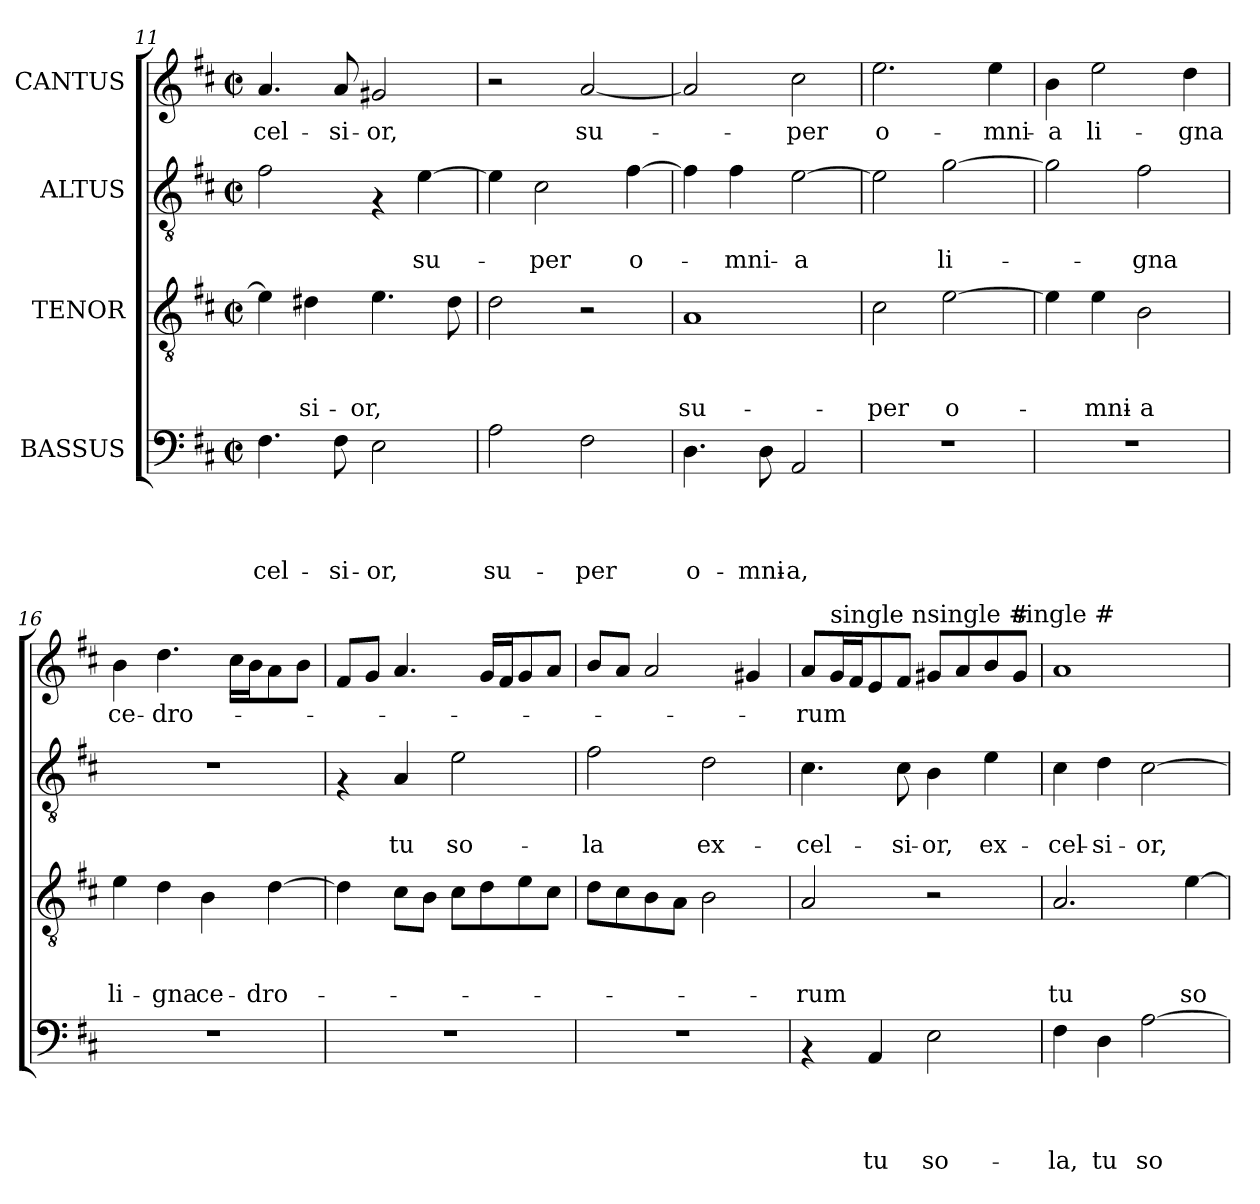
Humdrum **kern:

**kern	**text	**text	**text	**text	**kern	**text	**text	**text	**kern	**text	**text	**kern	**text
*part4	*part4	*part4	*part4	*part4	*part3	*part3	*part3	*part3	*part2	*part2	*part2	*part1	*part1
*staff4	*staff4	*staff4	*staff4	*staff4	*staff3	*staff3	*staff3	*staff3	*staff2	*staff2	*staff2	*staff1	*staff1
*I"BASSUS	*	*	*	*	*I"TENOR	*	*	*	*I"ALTUS	*	*	*I"CANTUS	*
*clefF4	*	*	*	*	*clefGv2	*	*	*	*clefGv2	*	*	*clefG2	*
*k[f#c#]	*	*	*	*	*k[f#c#]	*	*	*	*k[f#c#]	*	*	*k[f#c#]	*
*D:	*	*	*	*	*D:	*	*	*	*D:	*	*	*D:	*
*M2/2	*	*	*	*	*M2/2	*	*	*	*M2/2	*	*	*M2/2	*
*met(c|)	*	*	*	*	*met(c|)	*	*	*	*met(c|)	*	*	*met(c|)	*
=11	=11	=11	=11	=11	=11	=11	=11	=11	=11	=11	=11	=11	=11
!	!	!	!	!LO:LY:b	!	!	!	!	!	!	!	!	!LO:LY:b
4.F#\	.	.	.	-cel-	4e\]	.	.	.	2f#\	.	.	4.a/	-cel-
!	!	!	!	!	!	!	!	!LO:LY:b	!	!	!	!	!
.	.	.	.	.	4d#X\	.	.	-si-	.	.	.	.	.
!	!	!	!	!LO:LY:b	!	!	!	!	!	!	!	!	!LO:LY:b
8F#\	.	.	.	-si-	.	.	.	.	.	.	.	8a/	-si-
!	!	!	!	!LO:LY:b	!	!	!	!LO:LY:b	!	!	!	!	!LO:LY:b
2E\	.	.	.	-or,	4.e\	.	.	-or,	4rF	.	.	2g#X/	-or,
!	!	!	!	!	!	!	!	!	!	!	!LO:LY:b	!	!
.	.	.	.	.	.	.	.	.	[>4e\	.	su-	.	.
.	.	.	.	.	8d#\	.	.	.	.	.	.	.	.
=12	=12	=12	=12	=12	=12	=12	=12	=12	=12	=12	=12	=12	=12
!	!	!	!	!LO:LY:b	!	!	!	!	!	!	!	!	!
2A\	.	.	.	su-	2d\	.	.	.	4e\]	.	.	2r	.
!	!	!	!	!	!	!	!	!	!	!	!LO:LY:b	!	!
.	.	.	.	.	.	.	.	.	2c#\	.	-per	.	.
!	!	!	!	!LO:LY:b	!	!	!	!	!	!	!	!	!LO:LY:b
2F#\	.	.	.	-per	2r	.	.	.	.	.	.	[>2a/	su-
!	!	!	!	!	!	!	!	!	!	!	!LO:LY:b	!	!
.	.	.	.	.	.	.	.	.	[>4f#\	.	o-	.	.
!!LO:PB:g=z
=13	=13	=13	=13	=13	=13	=13	=13	=13	=13	=13	=13	=13	=13
!	!	!	!	!LO:LY:b	!	!	!	!LO:LY:b	!	!	!	!	!
4.D\	.	.	.	o-	1A	.	.	su-	4f#\]	.	.	2a/]	.
!	!	!	!	!	!	!	!	!	!	!	!LO:LY:b	!	!
.	.	.	.	.	.	.	.	.	4f#\	.	-mni-	.	.
!	!	!	!	!LO:LY:b	!	!	!	!	!	!	!	!	!
8D\	.	.	.	-mni-	.	.	.	.	.	.	.	.	.
!	!	!	!	!LO:LY:b	!	!	!	!	!	!	!LO:LY:b	!	!LO:LY:b
2AA/	.	.	.	-a,	.	.	.	.	[>2e\	.	-a	2cc#\	-per
=14	=14	=14	=14	=14	=14	=14	=14	=14	=14	=14	=14	=14	=14
!	!	!	!	!	!	!	!	!LO:LY:b	!	!	!	!	!LO:LY:b
1r	.	.	.	.	2c#\	.	.	-per	2e\]	.	.	2.ee\	o-
!	!	!	!	!	!	!	!	!LO:LY:b	!	!	!LO:LY:b	!	!
.	.	.	.	.	[>2e\	.	.	o-	[>2g\	.	li-	.	.
!	!	!	!	!	!	!	!	!	!	!	!	!	!LO:LY:b
.	.	.	.	.	.	.	.	.	.	.	.	4ee\	-mni-
=15	=15	=15	=15	=15	=15	=15	=15	=15	=15	=15	=15	=15	=15
!	!	!	!	!	!	!	!	!	!	!	!	!	!LO:LY:b
1r	.	.	.	.	4e\]	.	.	.	2g\]	.	.	4b\	-a
!	!	!	!	!	!	!	!	!LO:LY:b	!	!	!	!	!LO:LY:b
.	.	.	.	.	4e\	.	.	-mni-	.	.	.	2ee\	li-
!	!	!	!	!	!	!	!	!LO:LY:b	!	!	!LO:LY:b	!	!
.	.	.	.	.	2B\	.	.	-a	2f#\	.	-gna	.	.
!	!	!	!	!	!	!	!	!	!	!	!	!	!LO:LY:b
.	.	.	.	.	.	.	.	.	.	.	.	4dd\	-gna
=16	=16	=16	=16	=16	=16	=16	=16	=16	=16	=16	=16	=16	=16
!	!	!	!	!	!	!	!	!LO:LY:b	!	!	!	!	!LO:LY:b
1r	.	.	.	.	4e\	.	.	li-	1r	.	.	4b\	ce-
!	!	!	!	!	!	!	!	!LO:LY:b	!	!	!	!	!LO:LY:b
.	.	.	.	.	4d\	.	.	-gna	.	.	.	4.dd\	-dro-
!	!	!	!	!	!	!	!	!LO:LY:b	!	!	!	!	!
.	.	.	.	.	4B\	.	.	ce-	.	.	.	.	.
.	.	.	.	.	.	.	.	.	.	.	.	16cc#\LL	.
.	.	.	.	.	.	.	.	.	.	.	.	16b\J	.
!	!	!	!	!	!	!	!	!LO:LY:b	!	!	!	!	!
.	.	.	.	.	[>4d\	.	.	-dro-	.	.	.	8a\	.
.	.	.	.	.	.	.	.	.	.	.	.	8b\J	.
=17	=17	=17	=17	=17	=17	=17	=17	=17	=17	=17	=17	=17	=17
1r	.	.	.	.	4d\]	.	.	.	4rF	.	.	8f#/L	.
.	.	.	.	.	.	.	.	.	.	.	.	8g/J	.
!	!	!	!	!	!	!	!	!	!	!	!LO:LY:b	!	!
.	.	.	.	.	8c#\L	.	.	.	4A/	.	tu	4.a/	.
.	.	.	.	.	8B\J	.	.	.	.	.	.	.	.
!	!	!	!	!	!	!	!	!	!	!	!LO:LY:b	!	!
.	.	.	.	.	8c#\L	.	.	.	2e\	.	so-	.	.
.	.	.	.	.	8d\	.	.	.	.	.	.	16g/LL	.
.	.	.	.	.	.	.	.	.	.	.	.	16f#/J	.
.	.	.	.	.	8e\	.	.	.	.	.	.	8g/	.
.	.	.	.	.	8c#\J	.	.	.	.	.	.	8a/J	.
=18	=18	=18	=18	=18	=18	=18	=18	=18	=18	=18	=18	=18	=18
!	!	!	!	!	!	!	!	!	!	!	!LO:LY:b	!	!
1r	.	.	.	.	8d\L	.	.	.	2f#\	.	-la	8b/L	.
.	.	.	.	.	8c#\	.	.	.	.	.	.	8a/J	.
.	.	.	.	.	8B\	.	.	.	.	.	.	2a/	.
.	.	.	.	.	8A\J	.	.	.	.	.	.	.	.
!	!	!	!	!	!	!	!	!	!	!	!LO:LY:b	!	!
.	.	.	.	.	2B\	.	.	.	2d\	.	ex-	.	.
.	.	.	.	.	.	.	.	.	.	.	.	4g#X/	.
!!LO:LB:g=z
=19	=19	=19	=19	=19	=19	=19	=19	=19	=19	=19	=19	=19	=19
!	!	!	!	!	!	!	!	!LO:LY:b	!	!	!LO:LY:b	!	!LO:LY:b
4rAA	.	.	.	.	2A/	.	.	-rum	4.c#\	.	-cel-	8a/L	-rum
!	!	!	!	!	!	!	!	!	!	!	!	!LO:TX:a:t=single n	!
.	.	.	.	.	.	.	.	.	.	.	.	16g/L	.
.	.	.	.	.	.	.	.	.	.	.	.	16f#/J	.
!	!	!	!	!LO:LY:b	!	!	!	!	!	!	!	!	!
4AA/	.	.	.	tu	.	.	.	.	.	.	.	8e/	.
!	!	!	!	!	!	!	!	!	!	!	!LO:LY:b	!	!
.	.	.	.	.	.	.	.	.	8c#\	.	-si-	8f#/J	.
!	!	!	!	!	!	!	!	!	!	!	!	!LO:TX:a:t=single #	!
!	!	!	!	!LO:LY:b	!	!	!	!	!	!	!LO:LY:b	!	!
2E\	.	.	.	so-	2r	.	.	.	4B\	.	-or,	8g#/L	.
.	.	.	.	.	.	.	.	.	.	.	.	8a/	.
!	!	!	!	!	!	!	!	!	!	!	!LO:LY:b	!	!
.	.	.	.	.	.	.	.	.	4e\	.	ex-	8b/	.
!	!	!	!	!	!	!	!	!	!	!	!	!LO:TX:a:t=single #	!
.	.	.	.	.	.	.	.	.	.	.	.	8g#/J	.
=20	=20	=20	=20	=20	=20	=20	=20	=20	=20	=20	=20	=20	=20
!	!	!	!	!LO:LY:b	!	!	!	!LO:LY:b	!	!	!LO:LY:b	!	!
4F#\	.	.	.	-la,	2.A/	.	.	tu	4c#\	.	-cel-	1a	.
!	!	!	!	!LO:LY:b	!	!	!	!	!	!	!LO:LY:b	!	!
4D\	.	.	.	tu	.	.	.	.	4d\	.	-si-	.	.
!	!	!	!	!LO:LY:b	!	!	!	!	!	!	!LO:LY:b	!	!
[>2A\	.	.	.	so-	.	.	.	.	[>2c#\	.	-or,	.	.
!	!	!	!	!	!	!	!	!LO:LY:b	!	!	!	!	!
.	.	.	.	.	[>4e\	.	.	so-	.	.	.	.	.
=	=	=	=	=	=	=	=	=	=	=	=	=	=
*-	*-	*-	*-	*-	*-	*-	*-	*-	*-	*-	*-	*-	*-
